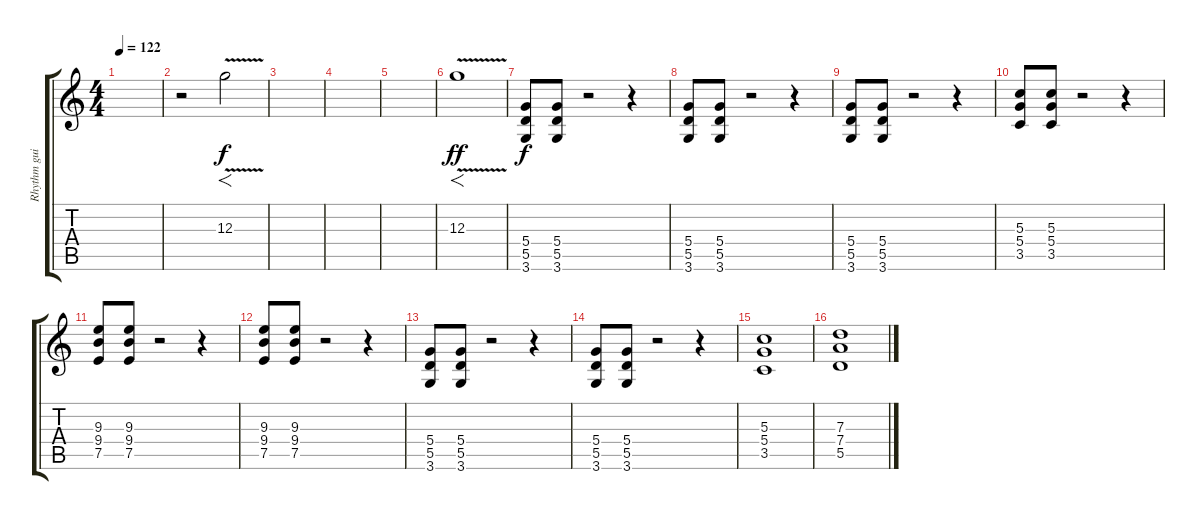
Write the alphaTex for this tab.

\track ("Rhythm guitar" "Rhythm gui") {instrument distortionguitar}
\staff {score tabs}
\tuning (E4 B3 G3 D3 A2 E2) {hide}
\ts (4 4)
\tempo 122
\clef g2
\ks c
|
r.2 12.3{v}.2{f} |
|
|
|
12.3{v}.1{f dy ff} |
(5.4 5.5 3.6).8{dy f} (5.4 5.5 3.6).8 r.2 r.4 |
(5.4 5.5 3.6).8 (5.4 5.5 3.6).8 r.2 r.4 |
(5.4 5.5 3.6).8 (5.4 5.5 3.6).8 r.2 r.4 |
(5.3 5.4 3.5).8 (5.3 5.4 3.5).8 r.2 r.4 |
(9.3 9.4 7.5).8 (9.3 9.4 7.5).8 r.2 r.4 |
(9.3 9.4 7.5).8 (9.3 9.4 7.5).8 r.2 r.4 |
(5.4 5.5 3.6).8 (5.4 5.5 3.6).8 r.2 r.4 |
(5.4 5.5 3.6).8 (5.4 5.5 3.6).8 r.2 r.4 |
(5.3 5.4 3.5).1 |
(7.3 7.4 5.5).1
